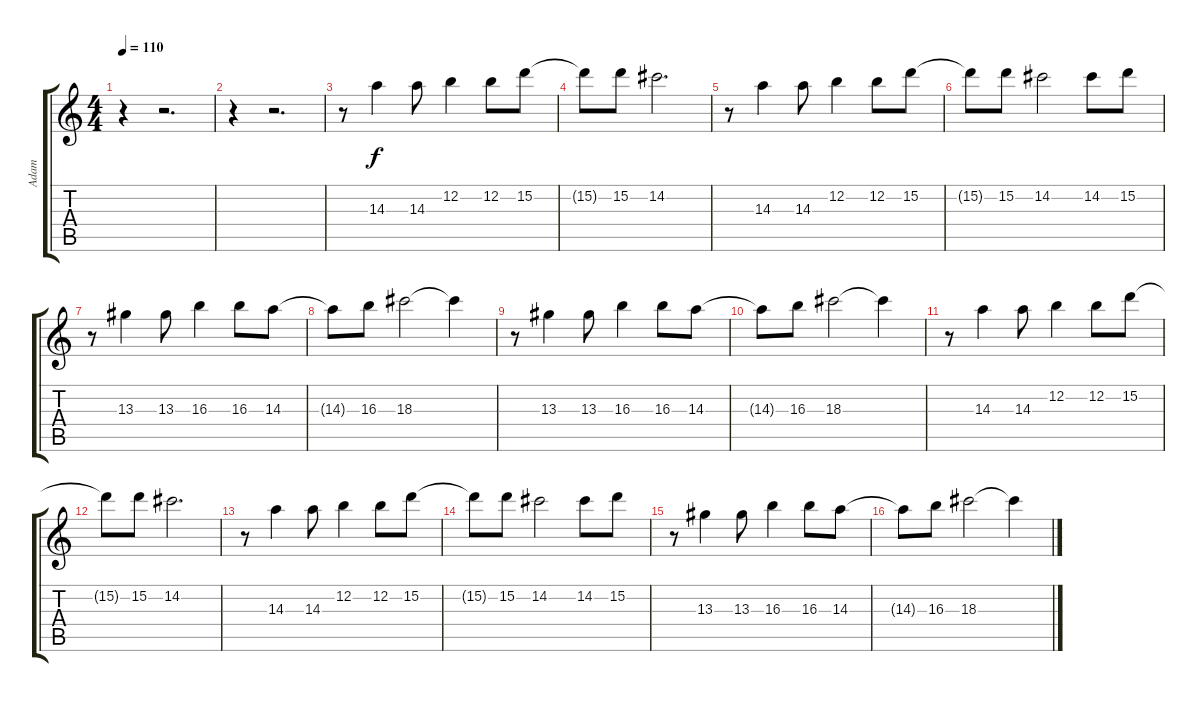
\track ("Adam" "Adam") {instrument electricguitarjazz}
\staff {score tabs}
\tuning (E4 B3 G3 D3 A2 D2) {hide}
\ts (4 4)
\tempo 110
\clef g2
\ks c
r.4{dy f} r.2{d} |
r.4 r.2{d} |
r.8 14.3.4{volume 13} 14.3.8 12.2.4 12.2.8 15.2.8 |
15.2{t}.8 15.2.8 14.2.2{d} |
r.8 14.3.4 14.3.8 12.2.4 12.2.8 15.2.8 |
15.2{t}.8 15.2.8 14.2.2 14.2.8 15.2.8 |
r.8 13.3.4 13.3.8 16.3.4 16.3.8 14.3.8 |
14.3{t}.8 16.3.8 18.3.2 18.3{t}.4 |
r.8 13.3.4 13.3.8 16.3.4 16.3.8 14.3.8 |
14.3{t}.8 16.3.8 18.3.2 18.3{t}.4 |
r.8 14.3.4 14.3.8 12.2.4 12.2.8 15.2.8 |
15.2{t}.8 15.2.8 14.2.2{d} |
r.8 14.3.4 14.3.8 12.2.4 12.2.8 15.2.8 |
15.2{t}.8 15.2.8 14.2.2 14.2.8 15.2.8 |
r.8 13.3.4 13.3.8 16.3.4 16.3.8 14.3.8 |
14.3{t}.8 16.3.8 18.3.2 18.3{t}.4
